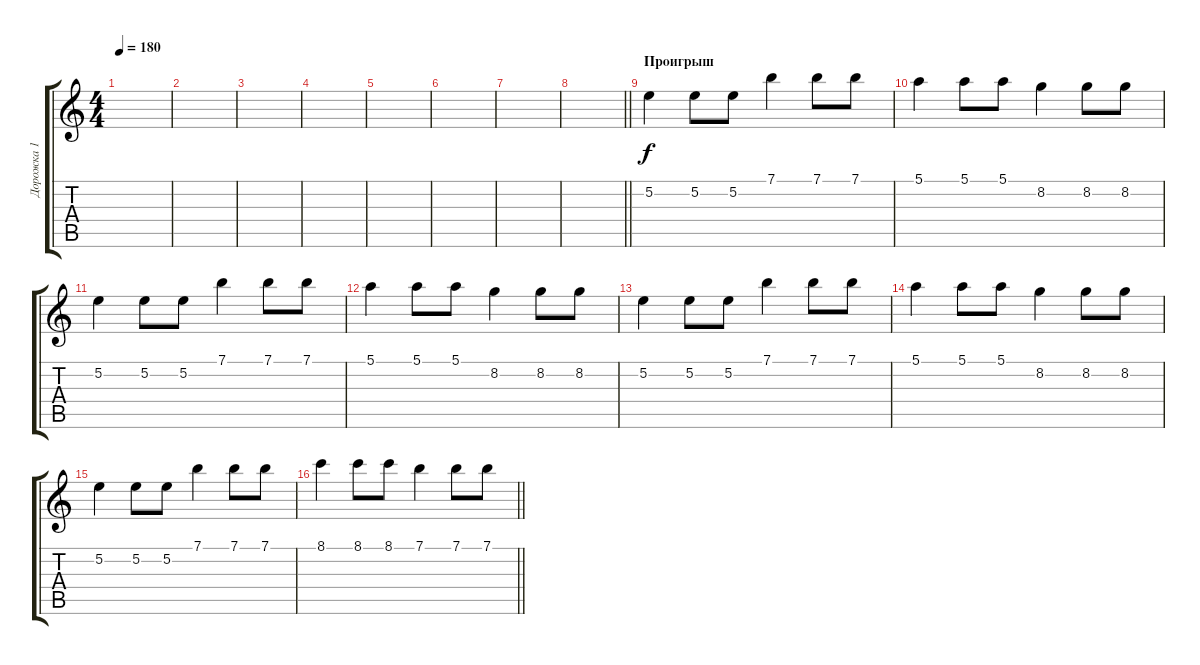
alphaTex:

\track ("Дорожка 1" "Дорожка 1") {instrument distortionguitar}
\staff {score tabs}
\tuning (E4 B3 G3 D3 A2 E2) {hide}
\ts (4 4)
\tempo 180
\clef g2
\ks c
|
|
|
|
|
|
|
\barLineRight lightlight
|
\section ("" "Проигрыш")
5.2.4 5.2.8 5.2.8 7.1.4 7.1.8 7.1.8 |
5.1.4 5.1.8 5.1.8 8.2.4 8.2.8 8.2.8 |
5.2.4 5.2.8 5.2.8 7.1.4 7.1.8 7.1.8 |
5.1.4 5.1.8 5.1.8 8.2.4 8.2.8 8.2.8 |
5.2.4 5.2.8 5.2.8 7.1.4 7.1.8 7.1.8 |
5.1.4 5.1.8 5.1.8 8.2.4 8.2.8 8.2.8 |
5.2.4 5.2.8 5.2.8 7.1.4 7.1.8 7.1.8 |
\barLineRight lightlight
8.1.4 8.1.8 8.1.8 7.1.4 7.1.8 7.1.8
